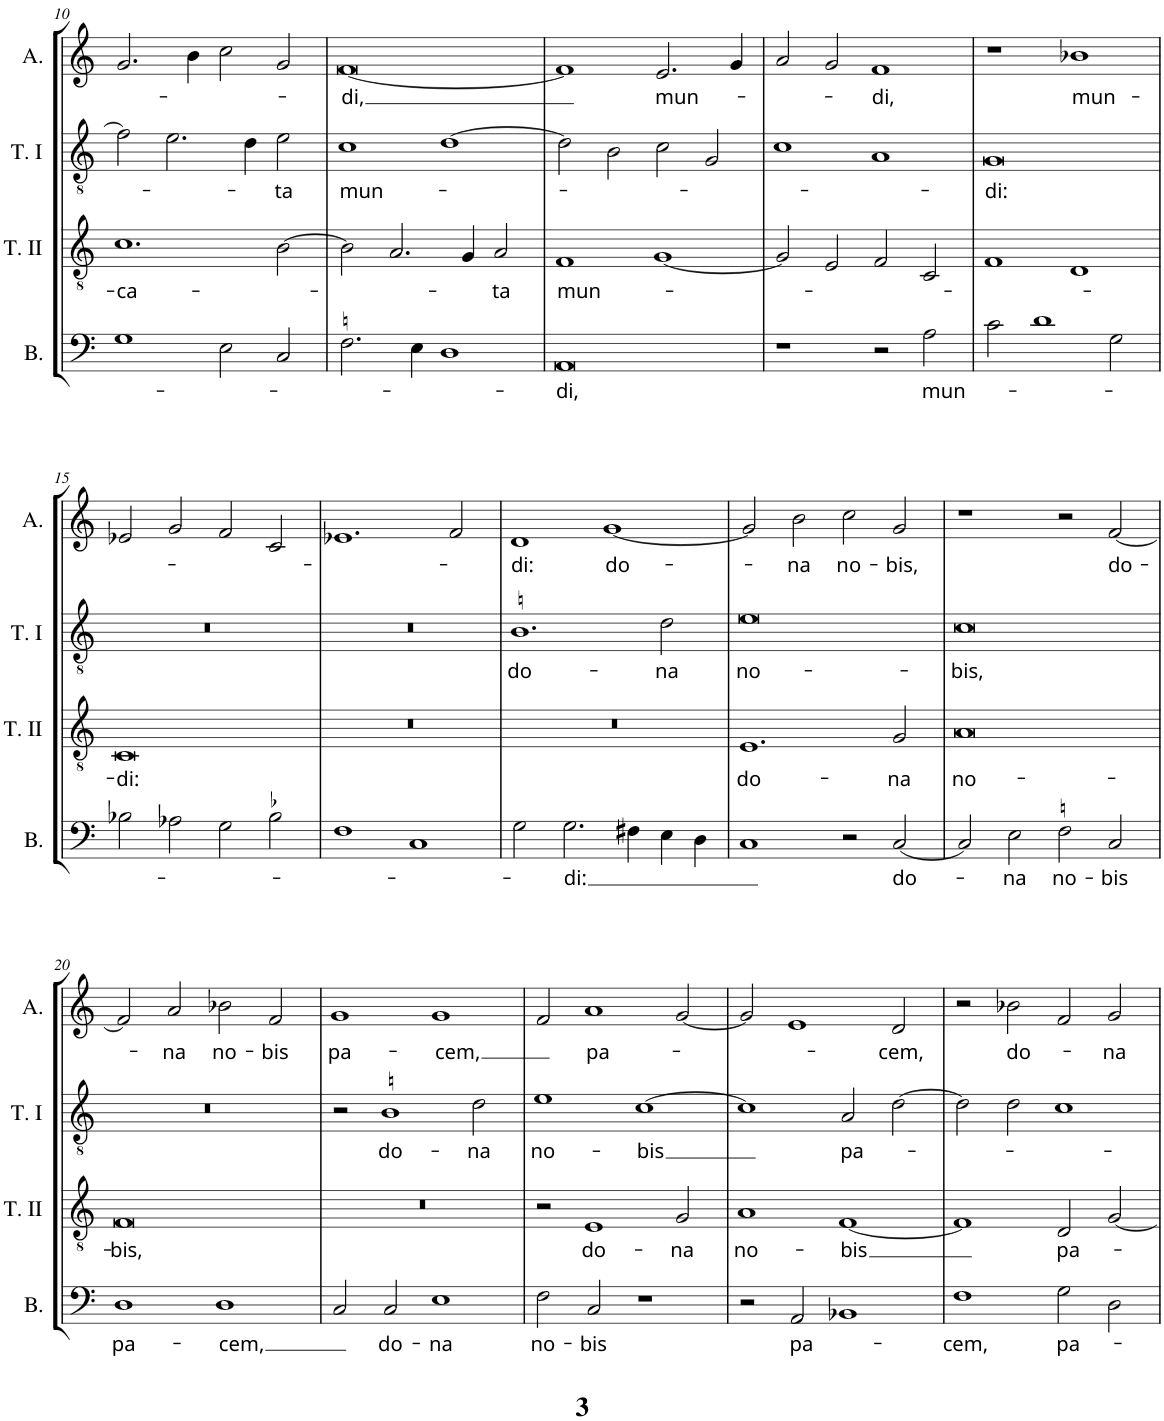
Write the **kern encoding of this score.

**kern	**text	**kern	**text	**kern	**text	**kern	**text
*part4	*part4	*part3	*part3	*part2	*part2	*part1	*part1
*staff4	*staff4	*staff3	*staff3	*staff2	*staff2	*staff1	*staff1
*I"Bassus	*	*I"Tenor II	*	*I"Tenor I	*	*I"Altus	*
*I'B.	*	*I'T. II	*	*I'T. I	*	*I'A.	*
!!LO:PB:g=z
*clefF4	*	*clefGv2	*	*clefGv2	*	*clefG2	*
*k[]	*	*k[]	*	*k[]	*	*k[]	*
*M4/2	*	*M4/2	*	*M4/2	*	*M4/2	*
*met(c|)	*	*met(c|)	*	*met(c|)	*	*met(c|)	*
=10	=10	=10	=10	=10	=10	=10	=10
!	!	!	!LO:LY:b	!	!	!	!
1G	.	1.c	-ca-	2f#\]	.	2.g/	.
.	.	.	.	2.e\	.	.	.
.	.	.	.	.	.	4b\	.
2E\	.	.	.	.	.	2cc\	.
.	.	.	.	4d\	.	.	.
!	!	!	!	!	!LO:LY:b	!	!
2C/	.	[2B\	.	2e\	-ta	2g/	.
=11	=11	=11	=11	=11	=11	=11	=11
!	!	!	!	!	!LO:LY:b	!	!LO:LY:b
2.Fn\	.	2B\]	.	1c	mun-	[0f	-di,
.	.	2.A/	.	.	.	.	.
4E\	.	.	.	.	.	.	.
1D	.	.	.	[1d	.	.	.
.	.	4G/	.	.	.	.	.
!	!	!	!LO:LY:b	!	!	!	!
.	.	2A/	-ta	.	.	.	.
=12	=12	=12	=12	=12	=12	=12	=12
!	!LO:LY:b	!	!LO:LY:b	!	!	!	!
0AA	-di,	1F	mun-	2d\]	.	1f]	.
.	.	.	.	2B\	.	.	.
!	!	!	!	!	!	!	!LO:LY:b
.	.	[1G	.	2c\	.	2.e/	mun-
.	.	.	.	2G/	.	.	.
.	.	.	.	.	.	4g/	.
=13	=13	=13	=13	=13	=13	=13	=13
1r	.	2G/]	.	1c	.	2a/	.
.	.	2E/	.	.	.	2g/	.
!	!	!	!	!	!	!	!LO:LY:b
2r	.	2F/	.	1A	.	1f	-di,
!	!LO:LY:b	!	!	!	!	!	!
2A\	mun-	2C/	.	.	.	.	.
=14	=14	=14	=14	=14	=14	=14	=14
!	!	!	!	!	!LO:LY:b	!	!
2c\	.	1F	.	0G	-di:	1r	.
1d	.	.	.	.	.	.	.
!	!	!	!	!	!	!	!LO:LY:b
.	.	1D	.	.	.	1b-X	mun-
2G\	.	.	.	.	.	.	.
!!LO:LB:g=z
=15	=15	=15	=15	=15	=15	=15	=15
!	!	!	!LO:LY:b	!	!	!	!
2B-X\	.	0C	-di:	0r	.	2e-X/	.
2A-X\	.	.	.	.	.	2g/	.
2G\	.	.	.	.	.	2f/	.
2B-X\	.	.	.	.	.	2c/	.
=16	=16	=16	=16	=16	=16	=16	=16
1F	.	0r	.	0r	.	1.e-X	.
1C	.	.	.	.	.	.	.
.	.	.	.	.	.	2f/	.
=17	=17	=17	=17	=17	=17	=17	=17
!	!	!	!	!	!LO:LY:b	!	!LO:LY:b
2G\	.	0r	.	1.Bn	do-	1d	-di:
!	!LO:LY:b	!	!	!	!	!	!
2.G\	-di:	.	.	.	.	.	.
!	!	!	!	!	!	!	!LO:LY:b
.	.	.	.	.	.	[1g	do-
4F#X\	.	.	.	.	.	.	.
!	!	!	!	!	!LO:LY:b	!	!
4E\	.	.	.	2d\	-na	.	.
4D\	.	.	.	.	.	.	.
=18	=18	=18	=18	=18	=18	=18	=18
!	!	!	!LO:LY:b	!	!LO:LY:b	!	!
1C	.	1.E	do-	0e	no-	2g/]	.
!	!	!	!	!	!	!	!LO:LY:b
.	.	.	.	.	.	2b\	-na
!	!	!	!	!	!	!	!LO:LY:b
2r	.	.	.	.	.	2cc\	no-
!	!LO:LY:b	!	!LO:LY:b	!	!	!	!LO:LY:b
[2C/	do-	2G/	-na	.	.	2g/	-bis,
=19	=19	=19	=19	=19	=19	=19	=19
!	!	!	!LO:LY:b	!	!LO:LY:b	!	!
2C/]	.	0A	no-	0c	-bis,	1r	.
!	!LO:LY:b	!	!	!	!	!	!
2E\	-na	.	.	.	.	.	.
!	!LO:LY:b	!	!	!	!	!	!
2Fn\	no-	.	.	.	.	2r	.
!	!LO:LY:b	!	!	!	!	!	!LO:LY:b
2C/	-bis	.	.	.	.	[2f/	do-
!!LO:LB:g=z
=20	=20	=20	=20	=20	=20	=20	=20
!	!LO:LY:b	!	!LO:LY:b	!	!	!	!
1D	pa-	0F	-bis,	0r	.	2f/]	.
!	!	!	!	!	!	!	!LO:LY:b
.	.	.	.	.	.	2a/	-na
!	!LO:LY:b	!	!	!	!	!	!LO:LY:b
1D	-cem,	.	.	.	.	2b-X\	no-
!	!	!	!	!	!	!	!LO:LY:b
.	.	.	.	.	.	2f/	-bis
=21	=21	=21	=21	=21	=21	=21	=21
!	!	!	!	!	!	!	!LO:LY:b
2C/	.	0r	.	2r	.	1g	pa-
!	!LO:LY:b	!	!	!	!LO:LY:b	!	!
2C/	do-	.	.	1Bn	do-	.	.
!	!LO:LY:b	!	!	!	!	!	!LO:LY:b
1E	-na	.	.	.	.	1g	-cem,
!	!	!	!	!	!LO:LY:b	!	!
.	.	.	.	2d\	-na	.	.
=22	=22	=22	=22	=22	=22	=22	=22
!	!LO:LY:b	!	!	!	!LO:LY:b	!	!
2F\	no-	2r	.	1e	no-	2f/	.
!	!LO:LY:b	!	!LO:LY:b	!	!	!	!LO:LY:b
2C/	-bis	1E	do-	.	.	1a	pa-
!	!	!	!	!	!LO:LY:b	!	!
1r	.	.	.	[1c	-bis	.	.
!	!	!	!LO:LY:b	!	!	!	!
.	.	2G/	-na	.	.	[2g/	.
=23	=23	=23	=23	=23	=23	=23	=23
!	!	!	!LO:LY:b	!	!	!	!
2r	.	1A	no-	1c]	.	2g/]	.
!	!LO:LY:b	!	!	!	!	!	!
2AA/	pa-	.	.	.	.	1e	.
!	!	!	!LO:LY:b	!	!LO:LY:b	!	!
1BB-X	.	[1F	-bis	2A/	pa-	.	.
!	!	!	!	!	!	!	!LO:LY:b
.	.	.	.	[2d\	.	2d/	-cem,
=24	=24	=24	=24	=24	=24	=24	=24
!	!LO:LY:b	!	!	!	!	!	!
1F	-cem,	1F]	.	2d\]	.	2r	.
!	!	!	!	!	!	!	!LO:LY:b
.	.	.	.	2d\	.	2b-X\	do-
!	!LO:LY:b	!	!LO:LY:b	!	!	!	!
2G\	pa-	2D/	pa-	1c	.	2f/	.
!	!	!	!	!	!	!	!LO:LY:b
2D\	.	[2G/	.	.	.	2g/	-na
=	=	=	=	=	=	=	=
*-	*-	*-	*-	*-	*-	*-	*-
